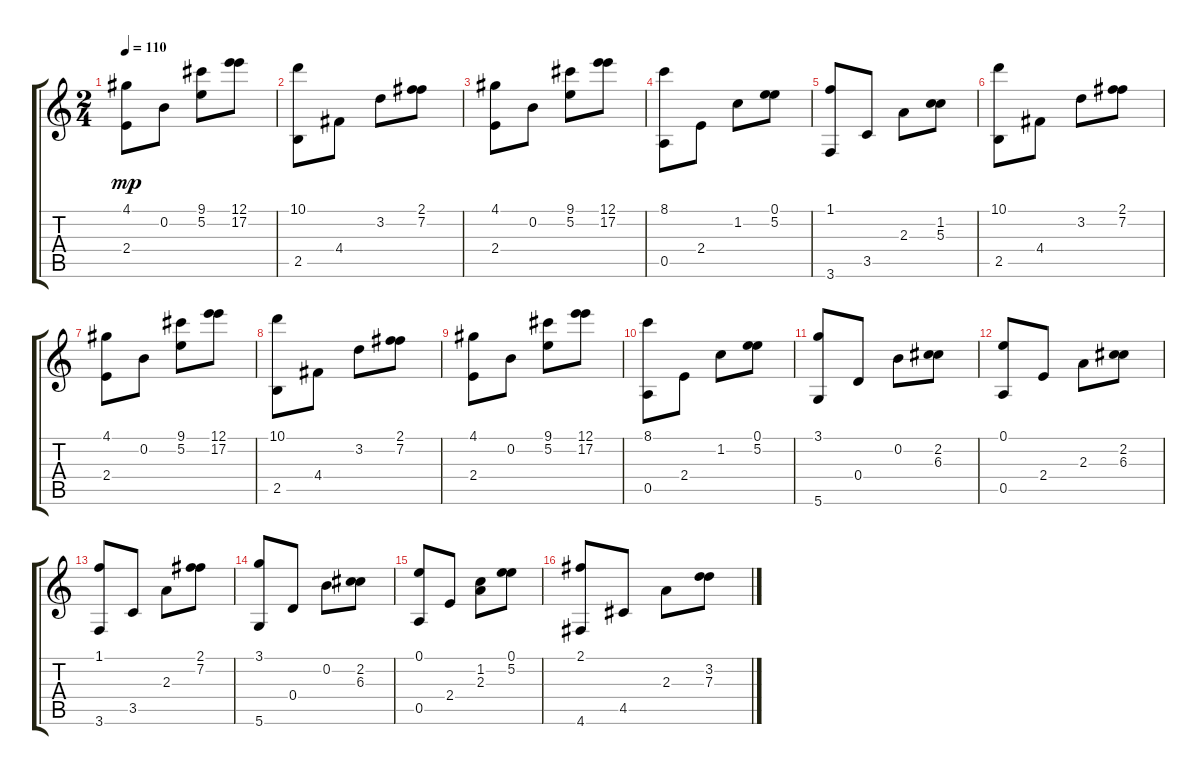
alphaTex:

\track "" {instrument acousticguitarnylon}
\staff {score tabs}
\tuning (E4 B3 G3 D3 A2 D2) {hide}
\ts (2 4)
\tempo 110
\clef g2
\ks c
(4.1 2.4).8{dy mp} 0.2.8 (9.1 5.2).8 (12.1 17.2).8 |
(10.1 2.5).8 4.4.8 3.2.8 (2.1 7.2).8 |
(4.1 2.4).8 0.2.8 (9.1 5.2).8 (12.1 17.2).8 |
(8.1 0.5).8 2.4.8 1.2.8 (0.1 5.2).8 |
(1.1 3.6).8 3.5.8 2.3.8 (1.2 5.3).8 |
(10.1 2.5).8 4.4.8 3.2.8 (2.1 7.2).8 |
(4.1 2.4).8 0.2.8 (9.1 5.2).8 (12.1 17.2).8 |
(10.1 2.5).8 4.4.8 3.2.8 (2.1 7.2).8 |
(4.1 2.4).8 0.2.8 (9.1 5.2).8 (12.1 17.2).8 |
(8.1 0.5).8 2.4.8 1.2.8 (0.1 5.2).8 |
(3.1 5.6).8 0.4.8 0.2.8 (2.2 6.3).8 |
(0.1 0.5).8 2.4.8 2.3.8 (2.2 6.3).8 |
(1.1 3.6).8 3.5.8 2.3.8 (2.1 7.2).8 |
(3.1 5.6).8 0.4.8 0.2.8 (2.2 6.3).8 |
(0.1 0.5).8 2.4.8 (1.2 2.3).8 (0.1 5.2).8 |
(2.1 4.6).8 4.5.8 2.3.8 (3.2 7.3).8
